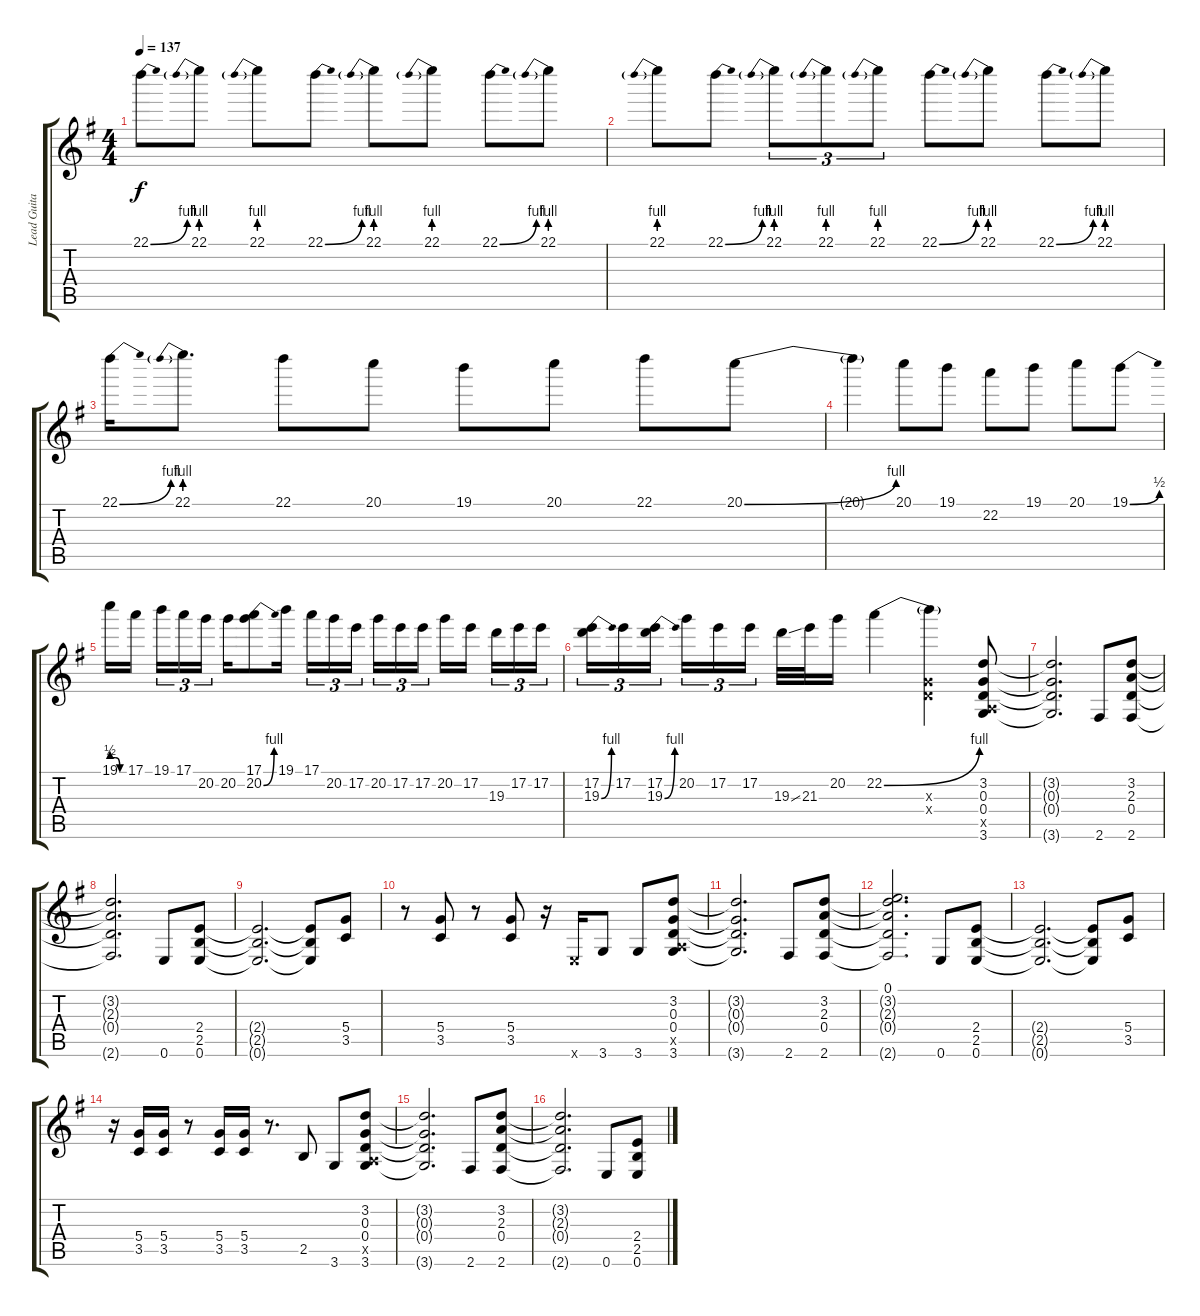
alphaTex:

\track ("Lead Guitar" "Lead Guita") {instrument distortionguitar}
\staff {score tabs}
\tuning (E4 B3 G3 D3 A2 E2) {hide}
\ts (4 4)
\tempo 137
\clef g2
\ks g
22.1{be (bend 0 0 60 4)}.8{dy f} 22.1{be (prebend 0 4 60 4)}.8 22.1{be (prebend 0 4 60 4)}.8 22.1{be (bend 0 0 60 4)}.8 22.1{be (prebend 0 4 60 4)}.8 22.1{be (prebend 0 4 60 4)}.8 22.1{be (bend 0 0 60 4)}.8 22.1{be (prebend 0 4 60 4)}.8 |
22.1{be (prebend 0 4 60 4)}.8 22.1{be (bend 0 0 60 4)}.8 22.1{be (prebend 0 4 60 4)}.8{tu (3 2)} 22.1{be (prebend 0 4 60 4)}.8{tu (3 2)} 22.1{be (prebend 0 4 60 4)}.8{tu (3 2)} 22.1{be (bend 0 0 60 4)}.8 22.1{be (prebend 0 4 60 4)}.8 22.1{be (bend 0 0 60 4)}.8 22.1{be (prebend 0 4 60 4)}.8 |
22.1{be (bend 0 0 60 4)}.16 22.1{be (prebend 0 4 60 4)}.8{d} 22.1.8 20.1.8 19.1.8 20.1.8 22.1.8 20.1{be (bend 0 0 60 4)}.8 |
20.1{t}.4 20.1.8 19.1.8 22.2.8 19.1.8 20.1.8 19.1{be (bend 0 0 60 2)}.8 |
19.1{be (custom 0 2 20 2 40 0 60 0)}.16 17.1.16{beam splitsecondary} 19.1.16{tu (3 2)} 17.1.16{tu (3 2)} 20.2.16{tu (3 2)} 20.2.16 (17.1 20.2{be (bend 0 0 60 4)}).8 19.1.16 17.1.16{tu (3 2)} 20.2.16{tu (3 2)} 17.2.16{tu (3 2) beam splitsecondary} 20.2.16{tu (3 2)} 17.2.16{tu (3 2)} 17.2.16{tu (3 2)} 20.2.16 17.2.16{beam splitsecondary} 19.3.16{tu (3 2)} 17.2.16{tu (3 2)} 17.2.16{tu (3 2)} |
(17.2 19.3{be (bend 0 0 60 4)}).16{tu (3 2)} 17.2.16{tu (3 2)} (17.2 19.3{be (bend 0 0 60 4)}).16{tu (3 2) beam splitsecondary} 20.2.16{tu (3 2)} 17.2.16{tu (3 2)} 17.2.16{tu (3 2)} 19.3{ss}.32 21.3.32 20.2.16 22.2{be (bend 0 0 60 4)}.4 (22.2{t} 0.3{x} 0.4{x}).4 (3.2 0.3 0.4 0.5{x} 3.6).8{volume 12} |
(3.2{t} 0.3{t} 0.4{t} 3.6{t}).2{d} 2.6.8 (3.2 2.3 0.4 2.6).8 |
(3.2{t} 2.3{t} 0.4{t} 2.6{t}).2{d} 0.6.8 (2.4 2.5 0.6).8 |
(2.4{t} 2.5{t} 0.6{t}).2{d} (2.4{t} 2.5{t} 0.6{t}).8 (5.4 3.5).8 |
r.8 (5.4 3.5).8 r.8 (5.4 3.5).8 r.16 0.6{x}.16 3.6.8 3.6.8 (3.2 0.3 0.4 0.5{x} 3.6).8 |
(3.2{t} 0.3{t} 0.4{t} 3.6{t}).2{d} 2.6.8 (3.2 2.3 0.4 2.6).8 |
(0.1 3.2{t} 2.3{t} 0.4{t} 2.6{t}).2{d} 0.6.8 (2.4 2.5 0.6).8 |
(2.4{t} 2.5{t} 0.6{t}).2{d} (2.4{t} 2.5{t} 0.6{t}).8 (5.4 3.5).8 |
r.16{volume 8} (5.4 3.5).16 (5.4 3.5).16 r.8 (5.4 3.5).16 (5.4 3.5).16 r.8{d} 2.5.8 3.6.8 (3.2 0.3 0.4 0.5{x} 3.6).8 |
(3.2{t} 0.3{t} 0.4{t} 3.6{t}).2{d volume 9} 2.6.8 (3.2 2.3 0.4 2.6).8 |
(3.2{t} 2.3{t} 0.4{t} 2.6{t}).2{d volume 6} 0.6.8 (2.4 2.5 0.6).8
